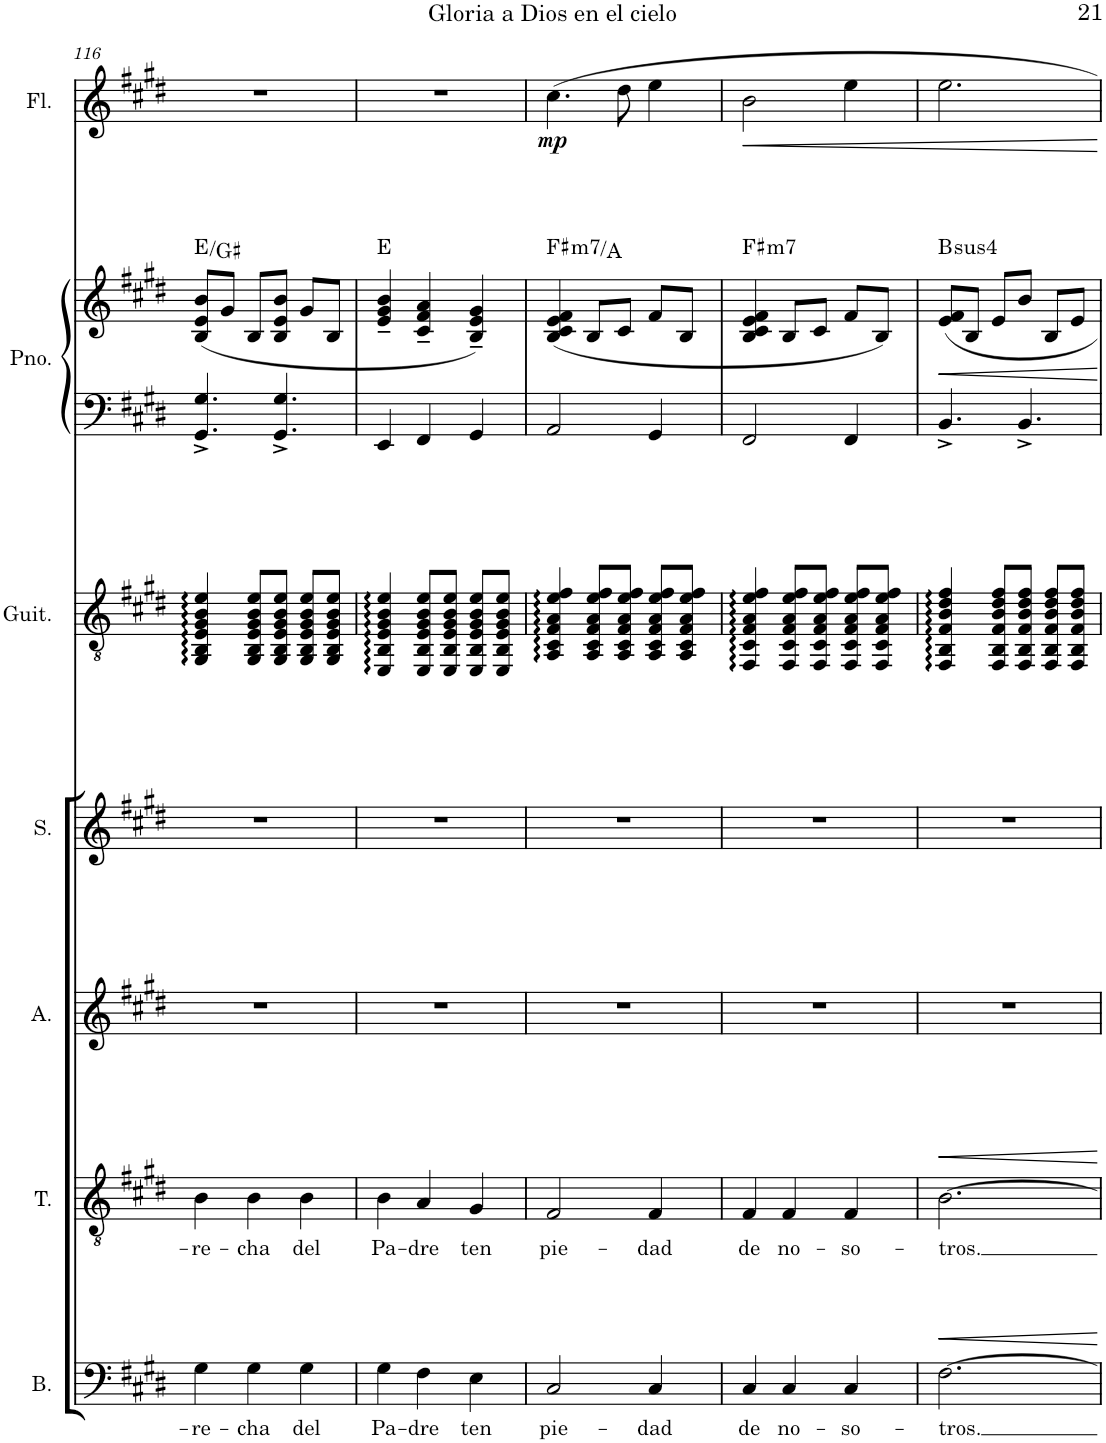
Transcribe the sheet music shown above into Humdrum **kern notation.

**kern	**text	**kern	**text	**kern	**kern	**kern	**kern	**kern	**harte	**kern	**dynam
*part7	*part7	*part6	*part6	*part5	*part4	*part3	*part2	*part2	*part2	*part1	*part1
*staff8	*staff8	*staff7	*staff7	*staff6	*staff5	*staff4	*staff3	*staff2	*	*staff1	*staff1
*I"Bajo	*	*I"Tenor	*	*I"Alto	*I"Soprano	*I"Guitarra acústica	*I"Piano	*	*	*I"Flauta	*
*I'B.	*	*I'T.	*	*I'A.	*I'S.	*I'Guit.	*I'Pno.	*	*	*I'Fl.	*
!!LO:PB:g=z
*clefF4	*	*clefGv2	*	*clefG2	*clefG2	*clefGv2	*clefF4	*clefG2	*	*clefG2	*
*k[f#c#g#d#]	*	*k[f#c#g#d#]	*	*k[f#c#g#d#]	*k[f#c#g#d#]	*k[f#c#g#d#]	*k[f#c#g#d#]	*k[f#c#g#d#]	*	*k[f#c#g#d#]	*
*M3/4	*	*M3/4	*	*M3/4	*M3/4	*M3/4	*M3/4	*M3/4	*	*M3/4	*
=116	=116	=116	=116	=116	=116	=116	=116	=116	=116	=116	=116
!	!LO:LY:b	!	!LO:LY:b	!	!	!	!	!	!	!	!
4G#\	-re-	4B\	-re-	2.r	2.r	4GG#/ 4BB/ 4E/ 4G#/ 4B/ 4e/	4.GG#/^ 4.G#/^	(8B/ 8e/ 8b/L	E:maj/3	2.r	.
.	.	.	.	.	.	.	.	8g#/J	.	.	.
!	!LO:LY:b	!	!LO:LY:b	!	!	!	!	!	!	!	!
4G#\	-cha	4B\	-cha	.	.	8GG#/ 8BB/ 8E/ 8G#/ 8B/ 8e/L	.	8B/L	.	.	.
.	.	.	.	.	.	8GG#/ 8BB/ 8E/ 8G#/ 8B/ 8e/J	4.GG#/^ 4.G#/^	8B/ 8e/ 8b/J	.	.	.
!	!LO:LY:b	!	!LO:LY:b	!	!	!	!	!	!	!	!
4G#\	del	4B\	del	.	.	8GG#/ 8BB/ 8E/ 8G#/ 8B/ 8e/L	.	8g#/L	.	.	.
.	.	.	.	.	.	8GG#/ 8BB/ 8E/ 8G#/ 8B/ 8e/J	.	8B/J	.	.	.
=117	=117	=117	=117	=117	=117	=117	=117	=117	=117	=117	=117
!	!LO:LY:b	!	!LO:LY:b	!	!	!	!	!	!	!	!
4G#\	Pa-	4B\	Pa-	2.r	2.r	4EE/ 4BB/ 4E/ 4G#/ 4B/ 4e/	4EE/	4e/~ 4g#/~ 4b/~	E:maj	2.r	.
!	!LO:LY:b	!	!LO:LY:b	!	!	!	!	!	!	!	!
4F#\	-dre	4A/	-dre	.	.	8EE/ 8BB/ 8E/ 8G#/ 8B/ 8e/L	4FF#/	4c#/~ 4f#/~ 4a/~	.	.	.
.	.	.	.	.	.	8EE/ 8BB/ 8E/ 8G#/ 8B/ 8e/J	.	.	.	.	.
!	!LO:LY:b	!	!LO:LY:b	!	!	!	!	!	!	!	!
4E\	ten	4G#/	ten	.	.	8EE/ 8BB/ 8E/ 8G#/ 8B/ 8e/L	4GG#/	4B/~ 4e/~ 4g#/~)	.	.	.
.	.	.	.	.	.	8EE/ 8BB/ 8E/ 8G#/ 8B/ 8e/J	.	.	.	.	.
=118	=118	=118	=118	=118	=118	=118	=118	=118	=118	=118	=118
!	!LO:LY:b	!	!LO:LY:b	!	!	!	!	!	!LO:H:kt=m7	!	!LO:DY:b
2C#/	pie-	2F#/	pie-	2.r	2.r	4AA/ 4C#/ 4F#/ 4A/ 4e/ 4f#/	2AA/	(4B/ 4c#/ 4e/ 4f#/	F#:min7/b3	4.cc#\	mp
.	.	.	.	.	.	8AA/ 8C#/ 8F#/ 8A/ 8e/ 8f#/L	.	8B/L	.	.	.
.	.	.	.	.	.	8AA/ 8C#/ 8F#/ 8A/ 8e/ 8f#/J	.	8c#/J	.	8dd#\	.
!	!LO:LY:b	!	!LO:LY:b	!	!	!	!	!	!	!	!
4C#/	dad	4F#/	dad	.	.	8AA/ 8C#/ 8F#/ 8A/ 8e/ 8f#/L	4GG#/	8f#/L	.	4ee\	.
.	.	.	.	.	.	8AA/ 8C#/ 8F#/ 8A/ 8e/ 8f#/J	.	8B/J	.	.	.
=119	=119	=119	=119	=119	=119	=119	=119	=119	=119	=119	=119
!	!LO:LY:b	!	!LO:LY:b	!	!	!	!	!	!LO:H:kt=m7	!	!
4C#/	de	4F#/	de	2.r	2.r	4FF#/ 4C#/ 4F#/ 4A/ 4e/ 4f#/	2FF#/	4B/ 4c#/ 4e/ 4f#/	F#:min7	2b\	.
!	!LO:LY:b	!	!LO:LY:b	!	!	!	!	!	!	!	!
4C#/	no-	4F#/	no-	.	.	8FF#/ 8C#/ 8F#/ 8A/ 8e/ 8f#/L	.	8B/L	.	.	.
.	.	.	.	.	.	8FF#/ 8C#/ 8F#/ 8A/ 8e/ 8f#/J	.	8c#/J	.	.	.
!	!LO:LY:b	!	!LO:LY:b	!	!	!	!	!	!	!	!
4C#/	-so-	4F#/	-so-	.	.	8FF#/ 8C#/ 8F#/ 8A/ 8e/ 8f#/L	4FF#/	8f#/L	.	4ee\	.
.	.	.	.	.	.	8FF#/ 8C#/ 8F#/ 8A/ 8e/ 8f#/J	.	8B/J)	.	.	.
=120	=120	=120	=120	=120	=120	=120	=120	=120	=120	=120	=120
!	!LO:LY:b	!	!LO:LY:b	!	!	!	!	!	!LO:H:kt=4	!	!
[2.F#\	-tros.	[2.B\	-tros.	2.r	2.r	4FF#/ 4BB/ 4F#/ 4B/ 4d#/ 4f#/	4.BB^/	8e/ 8f#/L	B:sus4	2.ee\	.
.	.	.	.	.	.	.	.	8B/J	.	.	.
.	.	.	.	.	.	8FF#/ 8BB/ 8F#/ 8B/ 8d#/ 8f#/L	.	8e/L	.	.	.
.	.	.	.	.	.	8FF#/ 8BB/ 8F#/ 8B/ 8d#/ 8f#/J	4.BB^/	8b/J	.	.	.
.	.	.	.	.	.	8FF#/ 8BB/ 8F#/ 8B/ 8d#/ 8f#/L	.	8B/L	.	.	.
.	.	.	.	.	.	8FF#/ 8BB/ 8F#/ 8B/ 8d#/ 8f#/J	.	8e/J	.	.	.
=	=	=	=	=	=	=	=	=	=	=	=
*-	*-	*-	*-	*-	*-	*-	*-	*-	*-	*-	*-
